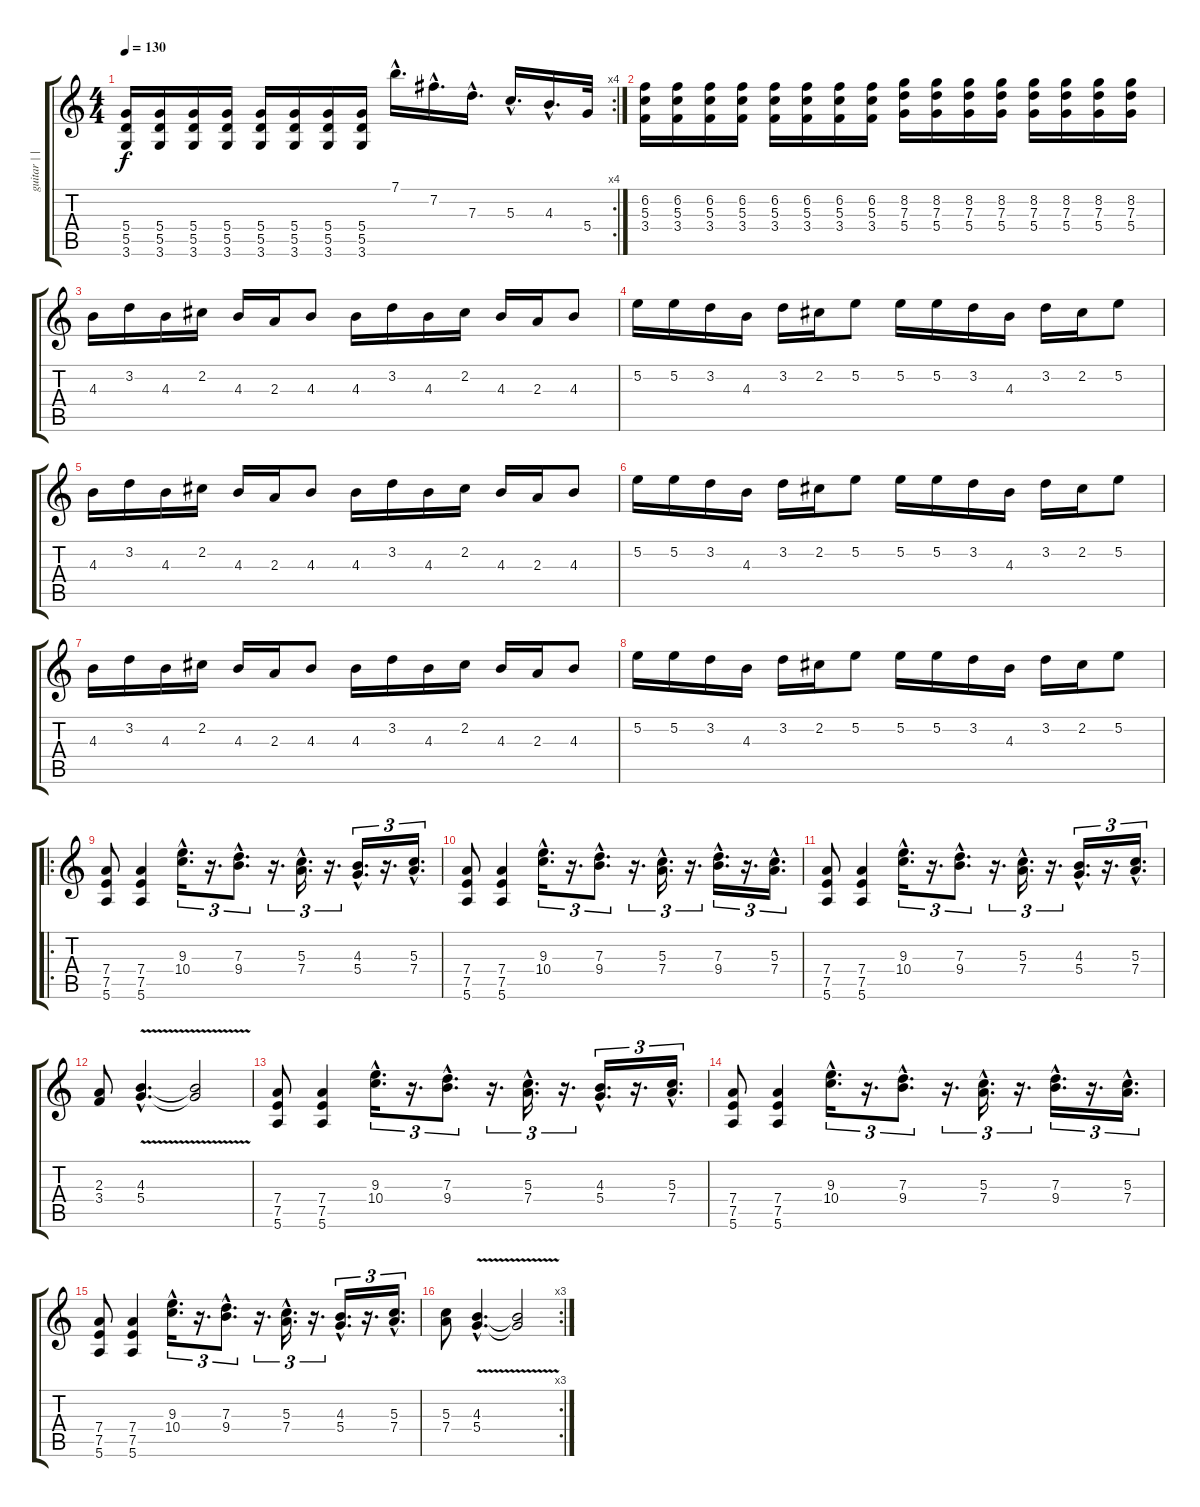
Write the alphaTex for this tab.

\track ("guitar | |" "guitar | |") {instrument overdrivenguitar}
\staff {score tabs}
\tuning (E4 B3 G3 D3 A2 E2) {hide}
\rc 4
\ts (4 4)
\tempo 130
\clef g2
\ks c
(5.4 5.5 3.6).16{dy f} (5.4 5.5 3.6).16 (5.4 5.5 3.6).16 (5.4 5.5 3.6).16 (5.4 5.5 3.6).16 (5.4 5.5 3.6).16 (5.4 5.5 3.6).16 (5.4 5.5 3.6).16 7.1{hac}.16{d} 7.2{hac}.16{d} 7.3{hac}.16{d} 5.3{hac}.16{d} 4.3{hac}.16{d} 5.4.32 |
(6.2 5.3 3.4).16 (6.2 5.3 3.4).16 (6.2 5.3 3.4).16 (6.2 5.3 3.4).16 (6.2 5.3 3.4).16 (6.2 5.3 3.4).16 (6.2 5.3 3.4).16 (6.2 5.3 3.4).16 (8.2 7.3 5.4).16 (8.2 7.3 5.4).16 (8.2 7.3 5.4).16 (8.2 7.3 5.4).16 (8.2 7.3 5.4).16 (8.2 7.3 5.4).16 (8.2 7.3 5.4).16 (8.2 7.3 5.4).16 |
4.3.16 3.2.16 4.3.16 2.2.16 4.3.16 2.3.16 4.3.8 4.3.16 3.2.16 4.3.16 2.2.16 4.3.16 2.3.16 4.3.8 |
5.2.16 5.2.16 3.2.16 4.3.16 3.2.16 2.2.16 5.2.8 5.2.16 5.2.16 3.2.16 4.3.16 3.2.16 2.2.16 5.2.8 |
4.3.16 3.2.16 4.3.16 2.2.16 4.3.16 2.3.16 4.3.8 4.3.16 3.2.16 4.3.16 2.2.16 4.3.16 2.3.16 4.3.8 |
5.2.16 5.2.16 3.2.16 4.3.16 3.2.16 2.2.16 5.2.8 5.2.16 5.2.16 3.2.16 4.3.16 3.2.16 2.2.16 5.2.8 |
4.3.16 3.2.16 4.3.16 2.2.16 4.3.16 2.3.16 4.3.8 4.3.16 3.2.16 4.3.16 2.2.16 4.3.16 2.3.16 4.3.8 |
5.2.16 5.2.16 3.2.16 4.3.16 3.2.16 2.2.16 5.2.8 5.2.16 5.2.16 3.2.16 4.3.16 3.2.16 2.2.16 5.2.8 |
\ro
(7.4 7.5 5.6).8 (7.4 7.5 5.6).4 (9.3{hac} 10.4{hac}).16{d tu (3 2)} r.16{d tu (3 2)} (7.3{hac} 9.4{hac}).8{d tu (3 2)} r.16{d tu (3 2)} (5.3{hac} 7.4{hac}).16{d tu (3 2)} r.16{d tu (3 2)} (4.3{hac} 5.4{hac}).16{d tu (3 2)} r.16{d tu (3 2)} (5.3{hac} 7.4{hac}).16{d tu (3 2)} |
(7.4 7.5 5.6).8 (7.4 7.5 5.6).4 (9.3{hac} 10.4{hac}).16{d tu (3 2)} r.16{d tu (3 2)} (7.3{hac} 9.4{hac}).8{d tu (3 2)} r.16{d tu (3 2)} (5.3{hac} 7.4{hac}).16{d tu (3 2)} r.16{d tu (3 2)} (7.3{hac} 9.4{hac}).16{d tu (3 2)} r.16{d tu (3 2)} (5.3{hac} 7.4{hac}).16{d tu (3 2)} |
(7.4 7.5 5.6).8 (7.4 7.5 5.6).4 (9.3{hac} 10.4{hac}).16{d tu (3 2)} r.16{d tu (3 2)} (7.3{hac} 9.4{hac}).8{d tu (3 2)} r.16{d tu (3 2)} (5.3{hac} 7.4{hac}).16{d tu (3 2)} r.16{d tu (3 2)} (4.3{hac} 5.4{hac}).16{d tu (3 2)} r.16{d tu (3 2)} (5.3{hac} 7.4{hac}).16{d tu (3 2)} |
(2.3 3.4).8 (4.3{v hac} 5.4{v hac}).4{d} (4.3{t} 5.4{t}).2 |
(7.4 7.5 5.6).8 (7.4 7.5 5.6).4 (9.3{hac} 10.4{hac}).16{d tu (3 2)} r.16{d tu (3 2)} (7.3{hac} 9.4{hac}).8{d tu (3 2)} r.16{d tu (3 2)} (5.3{hac} 7.4{hac}).16{d tu (3 2)} r.16{d tu (3 2)} (4.3{hac} 5.4{hac}).16{d tu (3 2)} r.16{d tu (3 2)} (5.3{hac} 7.4{hac}).16{d tu (3 2)} |
(7.4 7.5 5.6).8 (7.4 7.5 5.6).4 (9.3{hac} 10.4{hac}).16{d tu (3 2)} r.16{d tu (3 2)} (7.3{hac} 9.4{hac}).8{d tu (3 2)} r.16{d tu (3 2)} (5.3{hac} 7.4{hac}).16{d tu (3 2)} r.16{d tu (3 2)} (7.3{hac} 9.4{hac}).16{d tu (3 2)} r.16{d tu (3 2)} (5.3{hac} 7.4{hac}).16{d tu (3 2)} |
(7.4 7.5 5.6).8 (7.4 7.5 5.6).4 (9.3{hac} 10.4{hac}).16{d tu (3 2)} r.16{d tu (3 2)} (7.3{hac} 9.4{hac}).8{d tu (3 2)} r.16{d tu (3 2)} (5.3{hac} 7.4{hac}).16{d tu (3 2)} r.16{d tu (3 2)} (4.3{hac} 5.4{hac}).16{d tu (3 2)} r.16{d tu (3 2)} (5.3{hac} 7.4{hac}).16{d tu (3 2)} |
\rc 3
(5.3 7.4).8 (4.3{v hac} 5.4{v hac}).4{d} (4.3{t} 5.4{t}).2
